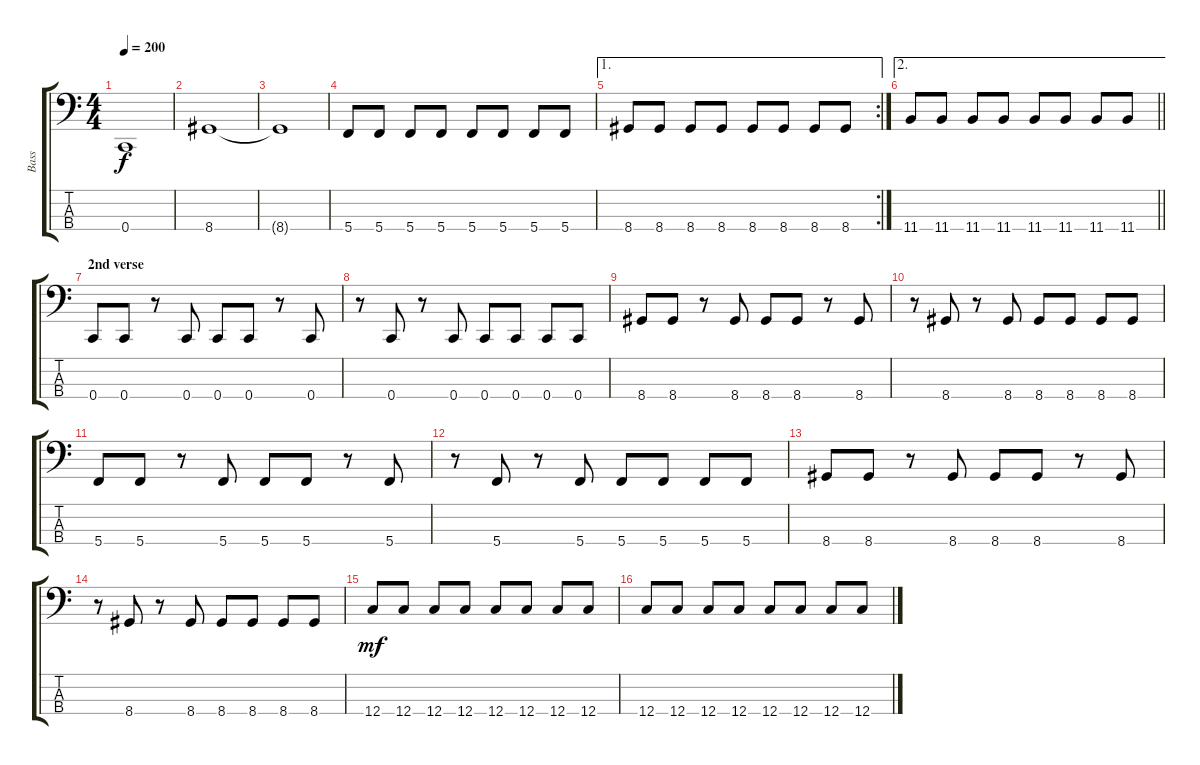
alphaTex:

\track ("Bass" "Bass") {instrument electricbassfinger}
\staff {score tabs}
\tuning (F2 C2 G1 C1) {hide}
\ts (4 4)
\tempo 200
\clef f4
\ks c
0.4{t}.1{dy f} |
8.4.1 |
8.4{t}.1 |
5.4.8 5.4.8 5.4.8 5.4.8 5.4.8 5.4.8 5.4.8 5.4.8 |
\ae 1
\rc 2
8.4.8 8.4.8 8.4.8 8.4.8 8.4.8 8.4.8 8.4.8 8.4.8 |
\ae 2
\barLineRight lightlight
11.4.8 11.4.8 11.4.8 11.4.8 11.4.8 11.4.8 11.4.8 11.4.8 |
\section ("" "2nd verse")
0.4.8 0.4.8 r.8 0.4.8 0.4.8 0.4.8 r.8 0.4.8 |
r.8 0.4.8 r.8 0.4.8 0.4.8 0.4.8 0.4.8 0.4.8 |
8.4.8 8.4.8 r.8 8.4.8 8.4.8 8.4.8 r.8 8.4.8 |
r.8 8.4.8 r.8 8.4.8 8.4.8 8.4.8 8.4.8 8.4.8 |
5.4.8 5.4.8 r.8 5.4.8 5.4.8 5.4.8 r.8 5.4.8 |
r.8 5.4.8 r.8 5.4.8 5.4.8 5.4.8 5.4.8 5.4.8 |
8.4.8 8.4.8 r.8 8.4.8 8.4.8 8.4.8 r.8 8.4.8 |
r.8 8.4.8 r.8 8.4.8 8.4.8 8.4.8 8.4.8 8.4.8 |
12.4.8{dy mf} 12.4.8 12.4.8 12.4.8 12.4.8 12.4.8 12.4.8 12.4.8 |
12.4.8 12.4.8 12.4.8 12.4.8 12.4.8 12.4.8 12.4.8 12.4.8
